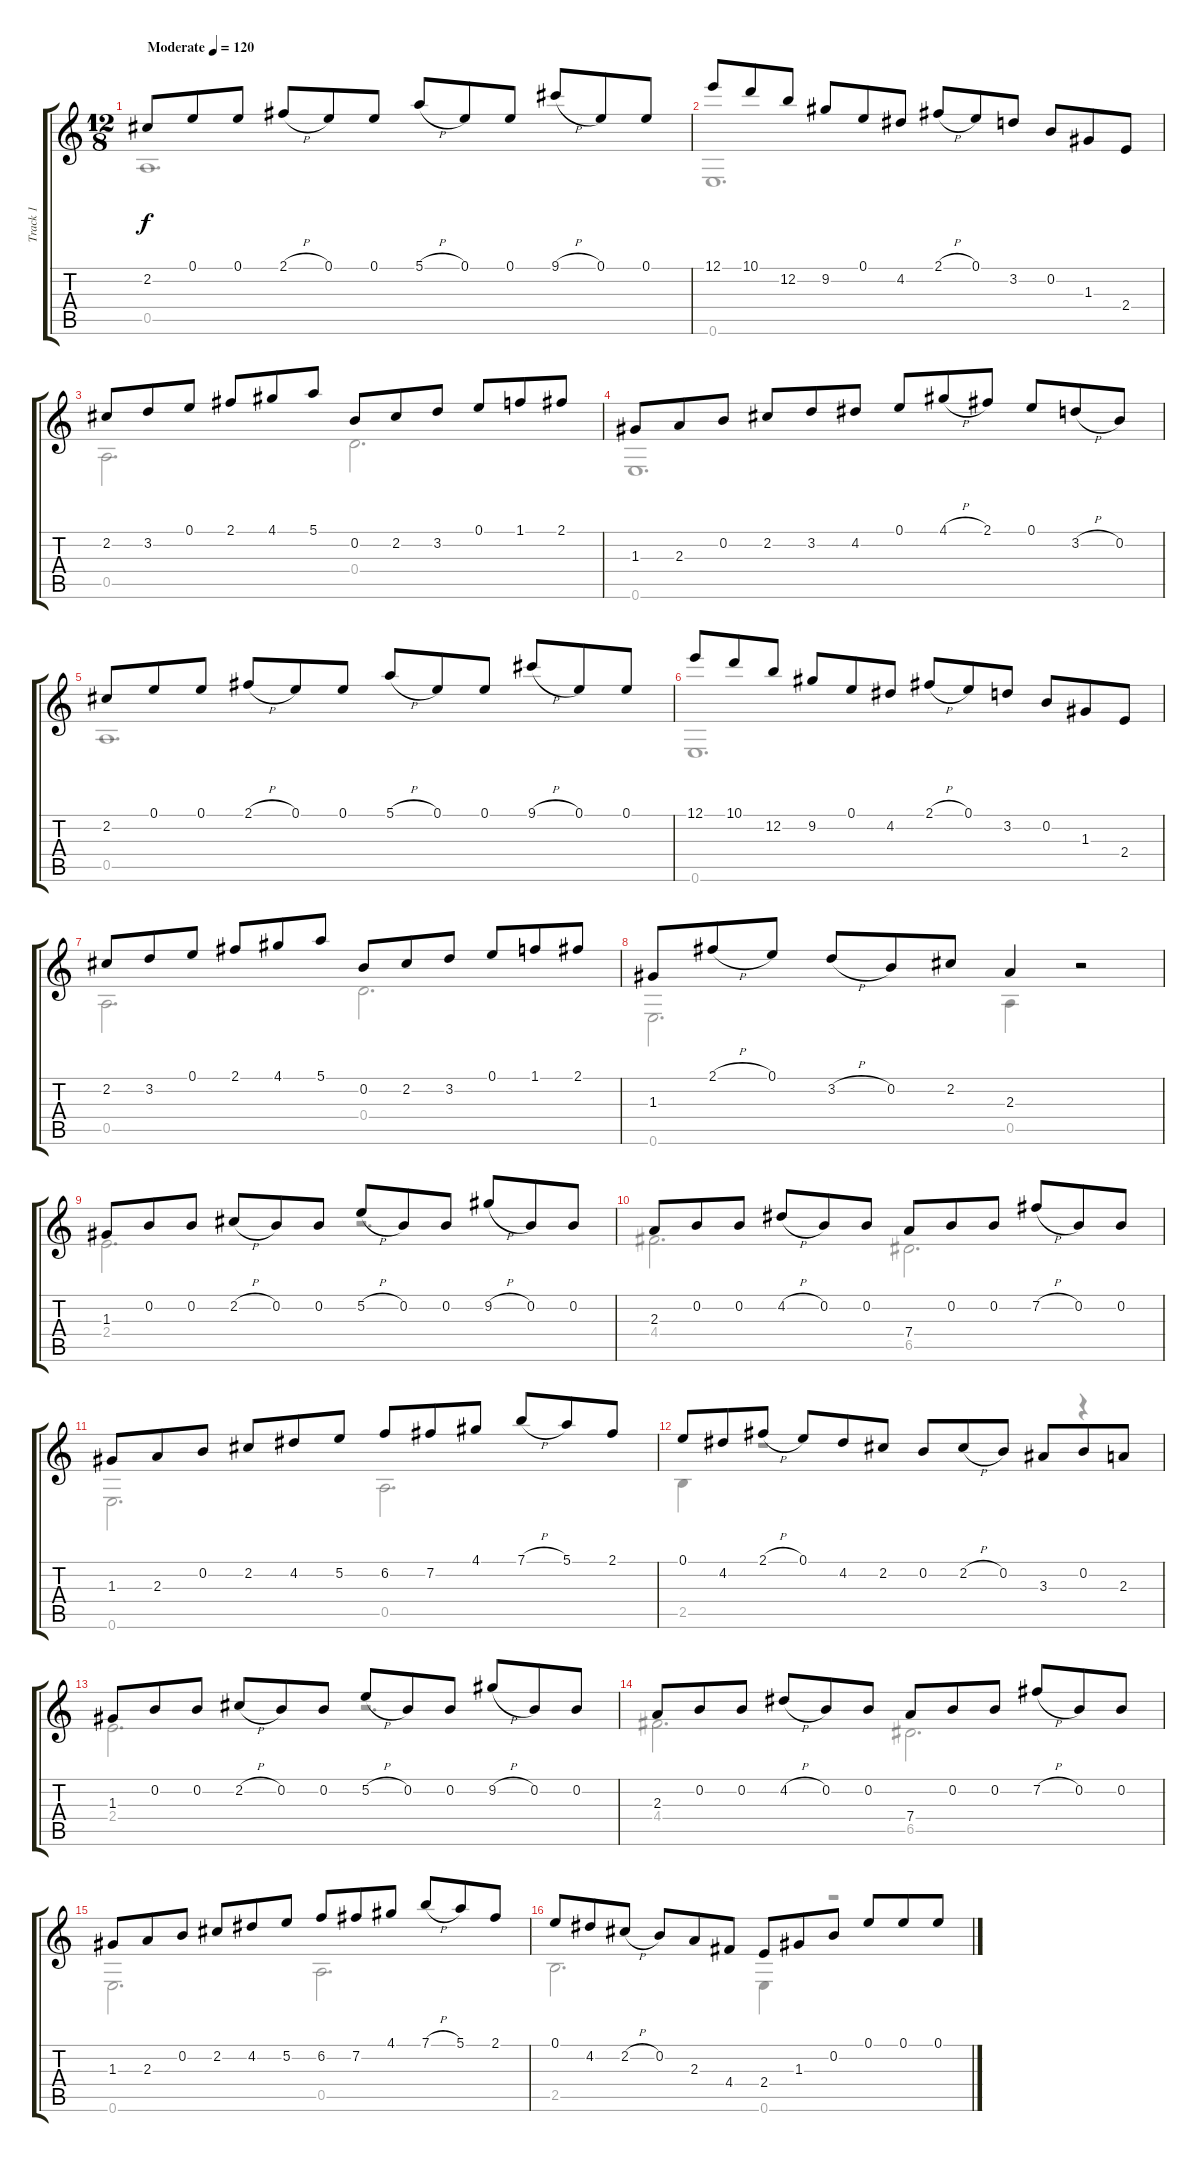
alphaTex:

\track ("Track 1" "Track 1") {instrument acousticguitarsteel}
\staff {score tabs}
\tuning (E4 B3 G3 D3 A2 E2) {hide}
\voice
\ts (12 8)
\tempo (120 "Moderate")
\clef g2
\ks c
2.2.8{dy f instrument acousticguitarsteel} 0.1.8 0.1.8 2.1{h}.8 0.1.8 0.1.8 5.1{h}.8 0.1.8 0.1.8 9.1{h}.8 0.1.8 0.1.8 |
12.1.8 10.1.8 12.2.8 9.2.8 0.1.8 4.2.8 2.1{h}.8 0.1.8 3.2.8 0.2.8 1.3.8 2.4.8 |
2.2.8 3.2.8 0.1.8 2.1.8 4.1.8 5.1.8 0.2.8 2.2.8 3.2.8 0.1.8 1.1.8 2.1.8 |
1.3.8 2.3.8 0.2.8 2.2.8 3.2.8 4.2.8 0.1.8 4.1{h}.8 2.1.8 0.1.8 3.2{h}.8 0.2.8 |
2.2.8 0.1.8 0.1.8 2.1{h}.8 0.1.8 0.1.8 5.1{h}.8 0.1.8 0.1.8 9.1{h}.8 0.1.8 0.1.8 |
12.1.8 10.1.8 12.2.8 9.2.8 0.1.8 4.2.8 2.1{h}.8 0.1.8 3.2.8 0.2.8 1.3.8 2.4.8 |
2.2.8 3.2.8 0.1.8 2.1.8 4.1.8 5.1.8 0.2.8 2.2.8 3.2.8 0.1.8 1.1.8 2.1.8 |
1.3.8 2.1{h}.8 0.1.8 3.2{h}.8 0.2.8 2.2.8 2.3.4 r.2 |
1.3.8 0.2.8 0.2.8 2.2{h}.8 0.2.8 0.2.8 5.2{h}.8 0.2.8 0.2.8 9.2{h}.8 0.2.8 0.2.8 |
2.3.8 0.2.8 0.2.8 4.2{h}.8 0.2.8 0.2.8 7.4.8 0.2.8 0.2.8 7.2{h}.8 0.2.8 0.2.8 |
1.3.8 2.3.8 0.2.8 2.2.8 4.2.8 5.2.8 6.2.8 7.2.8 4.1.8 7.1{h}.8 5.1.8 2.1.8 |
0.1.8 4.2.8 2.1{h}.8 0.1.8 4.2.8 2.2.8 0.2.8 2.2{h}.8 0.2.8 3.3.8 0.2.8 2.3.8 |
1.3.8 0.2.8 0.2.8 2.2{h}.8 0.2.8 0.2.8 5.2{h}.8 0.2.8 0.2.8 9.2{h}.8 0.2.8 0.2.8 |
2.3.8 0.2.8 0.2.8 4.2{h}.8 0.2.8 0.2.8 7.4.8 0.2.8 0.2.8 7.2{h}.8 0.2.8 0.2.8 |
1.3.8 2.3.8 0.2.8 2.2.8 4.2.8 5.2.8 6.2.8 7.2.8 4.1.8 7.1{h}.8 5.1.8 2.1.8 |
0.1.8 4.2.8 2.2{h}.8 0.2.8 2.3.8 4.4.8 2.4.8 1.3.8 0.2.8 0.1.8 0.1.8 0.1.8
\voice
\clef g2
\ottava regular
\simile none
\ks c
0.5.1{d dy f} |
0.6.1{d} |
0.5.2{d} 0.4.2{d} |
0.6.1{d} |
0.5.1{d} |
0.6.1{d} |
0.5.2{d} 0.4.2{d} |
0.6.2{d} 0.5.4 r.2 |
2.4.2{d} r.2{d} |
4.4.2{d} 6.5.2{d} |
0.6.2{d} 0.5.2{d} |
2.5.4 r.1 r.4 |
2.4.2{d} r.2{d} |
4.4.2{d} 6.5.2{d} |
0.6.2{d} 0.5.2{d} |
2.5.2{d} 0.6.4 r.2
